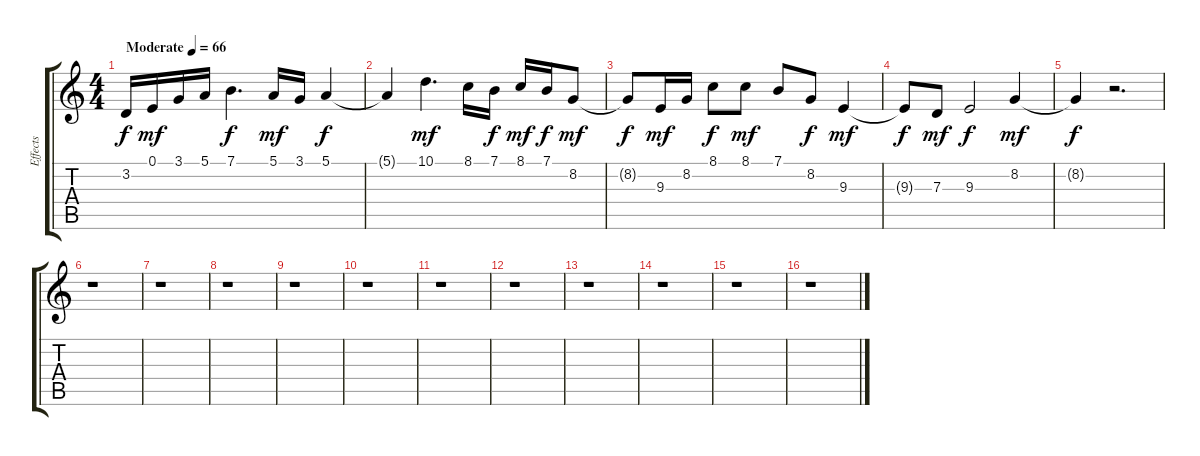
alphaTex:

\track ("Effects" "Effects") {instrument pad1newage}
\staff {score tabs}
\tuning (E4 B3 G3 D3 A2 E2) {hide}
\ts (4 4)
\tempo (66 "Moderate")
\clef g2
\ks c
3.2.16{dy f instrument pad1newage} 0.1.16{dy mf} 3.1.16 5.1.16 7.1.4{d dy f} 5.1.16{dy mf} 3.1.16 5.1.4{dy f} |
5.1{t}.4 10.1.4{d dy mf} 8.1.16 7.1.16{dy f} 8.1.16{dy mf} 7.1.16{dy f} 8.2.8{dy mf} |
8.2{t}.8{dy f} 9.3.16{dy mf} 8.2.16 8.1.8{dy f} 8.1.8{dy mf} 7.1.8 8.2.8{dy f} 9.3.4{dy mf} |
9.3{t}.8{dy f} 7.3.8{dy mf} 9.3.2{dy f} 8.2.4{dy mf} |
8.2{t}.4{dy f} r.2{d} |
r.1 |
r.1 |
r.1 |
r.1 |
r.1 |
r.1 |
r.1 |
r.1 |
r.1 |
r.1 |
r.1
